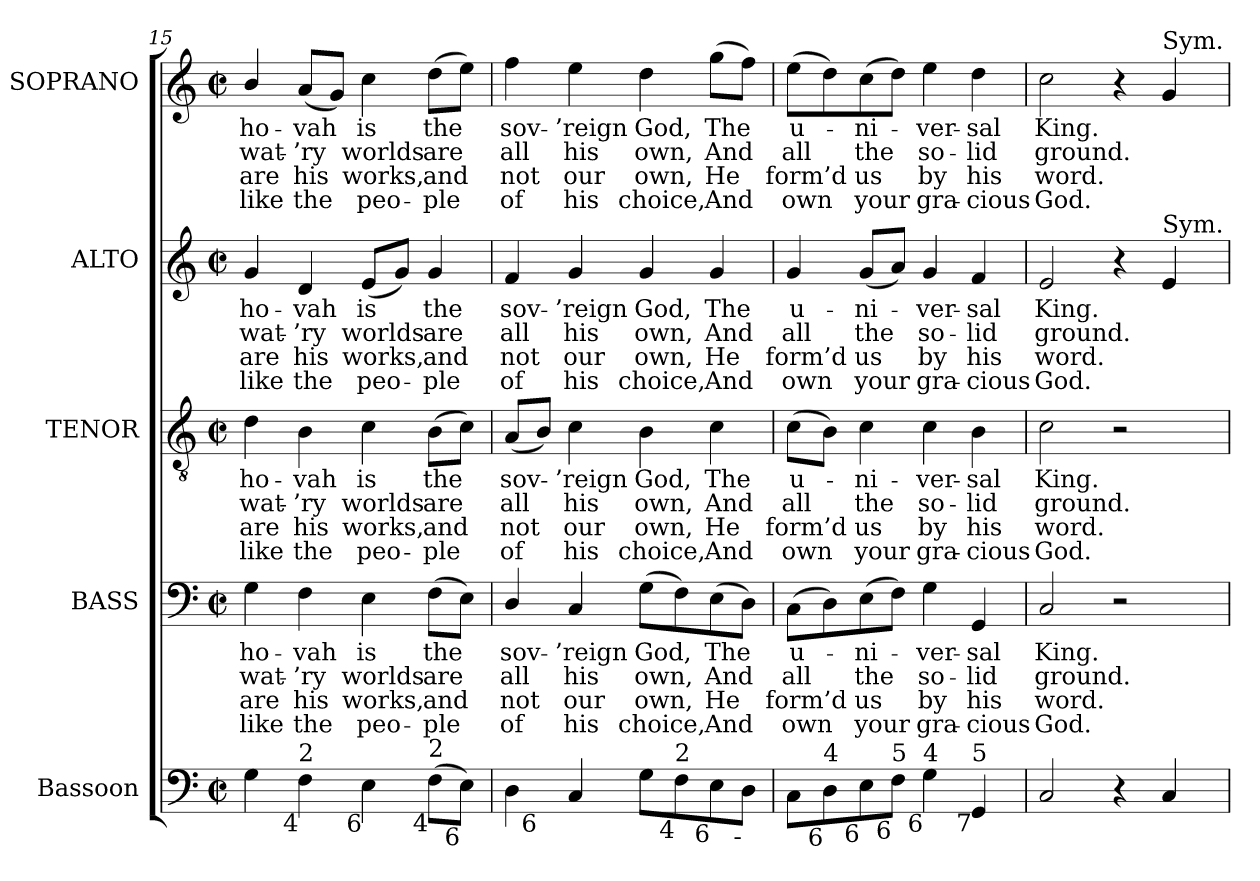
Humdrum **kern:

**kern	**kern	**text	**text	**text	**text	**kern	**text	**text	**text	**text	**kern	**text	**text	**text	**text	**kern	**text	**text	**text	**text
*part5	*part4	*part4	*part4	*part4	*part4	*part3	*part3	*part3	*part3	*part3	*part2	*part2	*part2	*part2	*part2	*part1	*part1	*part1	*part1	*part1
*staff5	*staff4	*staff4	*staff4	*staff4	*staff4	*staff3	*staff3	*staff3	*staff3	*staff3	*staff2	*staff2	*staff2	*staff2	*staff2	*staff1	*staff1	*staff1	*staff1	*staff1
*I"Bassoon	*I"BASS	*	*	*	*	*I"TENOR	*	*	*	*	*I"ALTO	*	*	*	*	*I"SOPRANO	*	*	*	*
*I'Bsn.	*I'B.	*	*	*	*	*I'T.	*	*	*	*	*I'A.	*	*	*	*	*I'S.	*	*	*	*
*clefF4	*clefF4	*	*	*	*	*clefGv2	*	*	*	*	*clefG2	*	*	*	*	*clefG2	*	*	*	*
*	*	*	*	*	*	*ITrd7c12	*	*	*	*	*	*	*	*	*	*	*	*	*	*
*k[]	*k[]	*	*	*	*	*k[]	*	*	*	*	*k[]	*	*	*	*	*k[]	*	*	*	*
*C:	*C:	*	*	*	*	*C:	*	*	*	*	*C:	*	*	*	*	*C:	*	*	*	*
*M2/2	*M2/2	*	*	*	*	*M2/2	*	*	*	*	*M2/2	*	*	*	*	*M2/2	*	*	*	*
*met(c|)	*met(c|)	*	*	*	*	*met(c|)	*	*	*	*	*met(c|)	*	*	*	*	*met(c|)	*	*	*	*
=15	=15	=15	=15	=15	=15	=15	=15	=15	=15	=15	=15	=15	=15	=15	=15	=15	=15	=15	=15	=15
!	!	!LO:LY:b:color=#000000	!LO:LY:b:color=#000000	!LO:LY:b:color=#000000	!LO:LY:b:color=#000000	!	!	!	!	!	!	!	!	!	!	!	!	!	!	!
!	!	!	!	!	!	!	!LO:LY:b:color=#000000	!LO:LY:b:color=#000000	!LO:LY:b:color=#000000	!LO:LY:b:color=#000000	!	!	!	!	!	!	!	!	!	!
!	!	!	!	!	!	!	!	!	!	!	!	!LO:LY:b:color=#000000	!LO:LY:b:color=#000000	!LO:LY:b:color=#000000	!LO:LY:b:color=#000000	!	!	!	!	!
!	!	!	!	!	!	!	!	!	!	!	!	!	!	!	!	!	!LO:LY:b:color=#000000	!LO:LY:b:color=#000000	!LO:LY:b:color=#000000	!LO:LY:b:color=#000000
4Gi\	4Gi\	-ho-	wat-	are	like	4Di\	-ho-	wat-	are	like	4gi/	-ho-	wat-	are	like	4bi/	-ho-	wat-	are	like
!	!	!LO:LY:b:color=#000000	!LO:LY:b:color=#000000	!LO:LY:b:color=#000000	!LO:LY:b:color=#000000	!	!	!	!	!	!	!	!	!	!	!	!	!	!	!
!	!	!	!	!	!	!	!LO:LY:b:color=#000000	!LO:LY:b:color=#000000	!LO:LY:b:color=#000000	!LO:LY:b:color=#000000	!	!	!	!	!	!	!	!	!	!
!	!	!	!	!	!	!	!	!	!	!	!	!LO:LY:b:color=#000000	!LO:LY:b:color=#000000	!LO:LY:b:color=#000000	!LO:LY:b:color=#000000	!	!	!	!	!
!LO:TX:b:rj:t=4	!	!	!	!	!	!	!	!	!	!	!	!	!	!	!	!	!	!	!	!
!LO:TX:t=2	!	!	!	!	!	!	!	!	!	!	!	!	!	!	!	!	!	!	!	!
!	!	!	!	!	!	!	!	!	!	!	!	!	!	!	!	!	!LO:LY:b:color=#000000	!LO:LY:b:color=#000000	!LO:LY:b:color=#000000	!LO:LY:b:color=#000000
4Fi\	4Fi\	-vah	-’ry	his	the	4BBi\	-vah	-’ry	his	the	4di/	-vah	-’ry	his	the	(8ai/L	-vah	-’ry	his	the
.	.	.	.	.	.	.	.	.	.	.	.	.	.	.	.	8gi/J)	.	.	.	.
!	!	!LO:LY:b:color=#000000	!LO:LY:b:color=#000000	!LO:LY:b:color=#000000	!LO:LY:b:color=#000000	!	!	!	!	!	!	!	!	!	!	!	!	!	!	!
!	!	!	!	!	!	!	!LO:LY:b:color=#000000	!LO:LY:b:color=#000000	!LO:LY:b:color=#000000	!LO:LY:b:color=#000000	!	!	!	!	!	!	!	!	!	!
!	!	!	!	!	!	!	!	!	!	!	!	!LO:LY:b:color=#000000	!LO:LY:b:color=#000000	!LO:LY:b:color=#000000	!LO:LY:b:color=#000000	!	!	!	!	!
!LO:TX:b:rj:t=6	!	!	!	!	!	!	!	!	!	!	!	!	!	!	!	!	!	!	!	!
!	!	!	!	!	!	!	!	!	!	!	!	!	!	!	!	!	!LO:LY:b:color=#000000	!LO:LY:b:color=#000000	!LO:LY:b:color=#000000	!LO:LY:b:color=#000000
4Ei\	4Ei\	is	worlds	works,	peo-	4Ci\	is	worlds	works,	peo-	(8ei/L	is	worlds	works,	peo-	4cci\	is	worlds	works,	peo-
.	.	.	.	.	.	.	.	.	.	.	8gi/J)	.	.	.	.	.	.	.	.	.
!	!	!LO:LY:b:color=#000000	!LO:LY:b:color=#000000	!LO:LY:b:color=#000000	!LO:LY:b:color=#000000	!	!	!	!	!	!	!	!	!	!	!	!	!	!	!
!	!	!	!	!	!	!	!LO:LY:b:color=#000000	!LO:LY:b:color=#000000	!LO:LY:b:color=#000000	!LO:LY:b:color=#000000	!	!	!	!	!	!	!	!	!	!
!	!	!	!	!	!	!	!	!	!	!	!	!LO:LY:b:color=#000000	!LO:LY:b:color=#000000	!LO:LY:b:color=#000000	!LO:LY:b:color=#000000	!	!	!	!	!
!LO:TX:b:rj:t=4	!	!	!	!	!	!	!	!	!	!	!	!	!	!	!	!	!	!	!	!
!LO:TX:t=2	!	!	!	!	!	!	!	!	!	!	!	!	!	!	!	!	!	!	!	!
!	!	!	!	!	!	!	!	!	!	!	!	!	!	!	!	!	!LO:LY:b:color=#000000	!LO:LY:b:color=#000000	!LO:LY:b:color=#000000	!LO:LY:b:color=#000000
(8Fi\L	(8Fi\L	the	are	-and	ple	(8BBi\L	the	are	-and	ple	4gi/	the	are	-and	ple	(8ddi\L	the	are	-and	ple
!LO:TX:b:rj:t=6	!	!	!	!	!	!	!	!	!	!	!	!	!	!	!	!	!	!	!	!
8Ei\J)	8Ei\J)	.	.	.	.	8Ci\J)	.	.	.	.	.	.	.	.	.	8eei\J)	.	.	.	.
=16	=16	=16	=16	=16	=16	=16	=16	=16	=16	=16	=16	=16	=16	=16	=16	=16	=16	=16	=16	=16
!	!	!LO:LY:b:color=#000000	!LO:LY:b:color=#000000	!LO:LY:b:color=#000000	!LO:LY:b:color=#000000	!	!	!	!	!	!	!	!	!	!	!	!	!	!	!
!	!	!	!	!	!	!	!LO:LY:b:color=#000000	!LO:LY:b:color=#000000	!LO:LY:b:color=#000000	!LO:LY:b:color=#000000	!	!	!	!	!	!	!	!	!	!
!	!	!	!	!	!	!	!	!	!	!	!	!LO:LY:b:color=#000000	!LO:LY:b:color=#000000	!LO:LY:b:color=#000000	!LO:LY:b:color=#000000	!	!	!	!	!
!LO:TX:b:rj:t=5	!	!	!	!	!	!	!	!	!	!	!	!	!	!	!	!	!	!	!	!
!	!	!	!	!	!	!	!	!	!	!	!	!	!	!	!	!	!LO:LY:b:color=#000000	!LO:LY:b:color=#000000	!LO:LY:b:color=#000000	!LO:LY:b:color=#000000
*^	*	*	*	*	*	*	*	*	*	*	*	*	*	*	*	*	*	*	*	*
4Di\	8ryy	4Di/	sov-	all	not	of	(8AAi/L	sov-	all	not	of	4fi/	sov-	all	not	of	4ffi\	sov-	all	not	of
!	!LO:TX:b:rj:t=6	!	!	!	!	!	!	!	!	!	!	!	!	!	!	!	!	!	!	!	!
.	2..ryy	.	.	.	.	.	8BBi/J)	.	.	.	.	.	.	.	.	.	.	.	.	.	.
!	!	!	!LO:LY:b:color=#000000	!LO:LY:b:color=#000000	!LO:LY:b:color=#000000	!LO:LY:b:color=#000000	!	!	!	!	!	!	!	!	!	!	!	!	!	!	!
!	!	!	!	!	!	!	!	!LO:LY:b:color=#000000	!LO:LY:b:color=#000000	!LO:LY:b:color=#000000	!LO:LY:b:color=#000000	!	!	!	!	!	!	!	!	!	!
!	!	!	!	!	!	!	!	!	!	!	!	!	!LO:LY:b:color=#000000	!LO:LY:b:color=#000000	!LO:LY:b:color=#000000	!LO:LY:b:color=#000000	!	!	!	!	!
!	!	!	!	!	!	!	!	!	!	!	!	!	!	!	!	!	!	!LO:LY:b:color=#000000	!LO:LY:b:color=#000000	!LO:LY:b:color=#000000	!LO:LY:b:color=#000000
4Ci/	.	4Ci/	-’reign	his	our	his	4Ci\	-’reign	his	our	his	4gi/	-’reign	his	our	his	4eei\	-’reign	his	our	his
!	!	!	!LO:LY:b:color=#000000	!LO:LY:b:color=#000000	!LO:LY:b:color=#000000	!LO:LY:b:color=#000000	!	!	!	!	!	!	!	!	!	!	!	!	!	!	!
!	!	!	!	!	!	!	!	!LO:LY:b:color=#000000	!LO:LY:b:color=#000000	!LO:LY:b:color=#000000	!LO:LY:b:color=#000000	!	!	!	!	!	!	!	!	!	!
!	!	!	!	!	!	!	!	!	!	!	!	!	!LO:LY:b:color=#000000	!LO:LY:b:color=#000000	!LO:LY:b:color=#000000	!LO:LY:b:color=#000000	!	!	!	!	!
!	!	!	!	!	!	!	!	!	!	!	!	!	!	!	!	!	!	!LO:LY:b:color=#000000	!LO:LY:b:color=#000000	!LO:LY:b:color=#000000	!LO:LY:b:color=#000000
8Gi\L	.	(8Gi\L	God,	own,	own,	choice,	4BBi\	God,	own,	own,	choice,	4gi/	God,	own,	own,	choice,	4ddi\	God,	own,	own,	choice,
!LO:TX:b:rj:t=4	!	!	!	!	!	!	!	!	!	!	!	!	!	!	!	!	!	!	!	!	!
!LO:TX:t=2	!	!	!	!	!	!	!	!	!	!	!	!	!	!	!	!	!	!	!	!	!
8Fi\	.	8Fi\)	.	.	.	.	.	.	.	.	.	.	.	.	.	.	.	.	.	.	.
!	!	!	!LO:LY:b:color=#000000	!LO:LY:b:color=#000000	!LO:LY:b:color=#000000	!LO:LY:b:color=#000000	!	!	!	!	!	!	!	!	!	!	!	!	!	!	!
!	!	!	!	!	!	!	!	!LO:LY:b:color=#000000	!LO:LY:b:color=#000000	!LO:LY:b:color=#000000	!LO:LY:b:color=#000000	!	!	!	!	!	!	!	!	!	!
!	!	!	!	!	!	!	!	!	!	!	!	!	!LO:LY:b:color=#000000	!LO:LY:b:color=#000000	!LO:LY:b:color=#000000	!LO:LY:b:color=#000000	!	!	!	!	!
!LO:TX:b:rj:t=6	!	!	!	!	!	!	!	!	!	!	!	!	!	!	!	!	!	!	!	!	!
!	!	!	!	!	!	!	!	!	!	!	!	!	!	!	!	!	!	!LO:LY:b:color=#000000	!LO:LY:b:color=#000000	!LO:LY:b:color=#000000	!LO:LY:b:color=#000000
8Ei\	.	(8Ei\	The	And	He	And	4Ci\	The	And	He	And	4gi/	The	And	He	And	(8ggi\L	The	And	He	And
!LO:TX:b:rj:t=-	!	!	!	!	!	!	!	!	!	!	!	!	!	!	!	!	!	!	!	!	!
8Di\J	.	8Di\J)	.	.	.	.	.	.	.	.	.	.	.	.	.	.	8ffi\J)	.	.	.	.
*v	*v	*	*	*	*	*	*	*	*	*	*	*	*	*	*	*	*	*	*	*	*
!!LO:LB:g=z
=17	=17	=17	=17	=17	=17	=17	=17	=17	=17	=17	=17	=17	=17	=17	=17	=17	=17	=17	=17	=17
*^	*	*	*	*	*	*	*	*	*	*	*	*	*	*	*	*	*	*	*	*
!	!	!	!LO:LY:b:color=#000000	!LO:LY:b:color=#000000	!LO:LY:b:color=#000000	!LO:LY:b:color=#000000	!	!	!	!	!	!	!	!	!	!	!	!	!	!	!
*v	*v	*	*	*	*	*	*	*	*	*	*	*	*	*	*	*	*	*	*	*	*
*^	*	*	*	*	*	*	*	*	*	*	*	*	*	*	*	*	*	*	*	*
!	!	!	!	!	!	!	!	!LO:LY:b:color=#000000	!LO:LY:b:color=#000000	!LO:LY:b:color=#000000	!LO:LY:b:color=#000000	!	!	!	!	!	!	!	!	!	!
*v	*v	*	*	*	*	*	*	*	*	*	*	*	*	*	*	*	*	*	*	*	*
*^	*	*	*	*	*	*	*	*	*	*	*	*	*	*	*	*	*	*	*	*
!	!	!	!	!	!	!	!	!	!	!	!	!	!LO:LY:b:color=#000000	!LO:LY:b:color=#000000	!LO:LY:b:color=#000000	!LO:LY:b:color=#000000	!	!	!	!	!
*v	*v	*	*	*	*	*	*	*	*	*	*	*	*	*	*	*	*	*	*	*	*
*^	*	*	*	*	*	*	*	*	*	*	*	*	*	*	*	*	*	*	*	*
!	!	!	!	!	!	!	!	!	!	!	!	!	!	!	!	!	!	!LO:LY:b:color=#000000	!LO:LY:b:color=#000000	!LO:LY:b:color=#000000	!LO:LY:b:color=#000000
*v	*v	*	*	*	*	*	*	*	*	*	*	*	*	*	*	*	*	*	*	*	*
8Ci\L	(8Ci\L	u-	all	form’d	own	(8Ci\L	u-	all	form’d	own	4gi/	u-	all	form’d	own	(8eei\L	u-	all	form’d	own
!LO:TX:b:rj:t=6	!	!	!	!	!	!	!	!	!	!	!	!	!	!	!	!	!	!	!	!
!LO:TX:t=4	!	!	!	!	!	!	!	!	!	!	!	!	!	!	!	!	!	!	!	!
8Di\	8Di\)	.	.	.	.	8BBi\J)	.	.	.	.	.	.	.	.	.	8ddi\)	.	.	.	.
!	!	!LO:LY:b:color=#000000	!LO:LY:b:color=#000000	!LO:LY:b:color=#000000	!LO:LY:b:color=#000000	!	!	!	!	!	!	!	!	!	!	!	!	!	!	!
!	!	!	!	!	!	!	!LO:LY:b:color=#000000	!LO:LY:b:color=#000000	!LO:LY:b:color=#000000	!LO:LY:b:color=#000000	!	!	!	!	!	!	!	!	!	!
!	!	!	!	!	!	!	!	!	!	!	!	!LO:LY:b:color=#000000	!LO:LY:b:color=#000000	!LO:LY:b:color=#000000	!LO:LY:b:color=#000000	!	!	!	!	!
!LO:TX:b:rj:t=6	!	!	!	!	!	!	!	!	!	!	!	!	!	!	!	!	!	!	!	!
!	!	!	!	!	!	!	!	!	!	!	!	!	!	!	!	!	!LO:LY:b:color=#000000	!LO:LY:b:color=#000000	!LO:LY:b:color=#000000	!LO:LY:b:color=#000000
8Ei\	(8Ei\	-ni-	the	us	your	4Ci\	-ni-	the	us	your	(8gi/L	-ni-	the	us	your	(8cci\	-ni-	the	us	your
!LO:TX:b:rj:t=6	!	!	!	!	!	!	!	!	!	!	!	!	!	!	!	!	!	!	!	!
!LO:TX:t=5	!	!	!	!	!	!	!	!	!	!	!	!	!	!	!	!	!	!	!	!
8Fi\J	8Fi\J)	.	.	.	.	.	.	.	.	.	8ai/J)	.	.	.	.	8ddi\J)	.	.	.	.
!	!	!LO:LY:b:color=#000000	!LO:LY:b:color=#000000	!LO:LY:b:color=#000000	!LO:LY:b:color=#000000	!	!	!	!	!	!	!	!	!	!	!	!	!	!	!
!	!	!	!	!	!	!	!LO:LY:b:color=#000000	!LO:LY:b:color=#000000	!LO:LY:b:color=#000000	!LO:LY:b:color=#000000	!	!	!	!	!	!	!	!	!	!
!	!	!	!	!	!	!	!	!	!	!	!	!LO:LY:b:color=#000000	!LO:LY:b:color=#000000	!LO:LY:b:color=#000000	!LO:LY:b:color=#000000	!	!	!	!	!
!LO:TX:b:rj:t=6	!	!	!	!	!	!	!	!	!	!	!	!	!	!	!	!	!	!	!	!
!LO:TX:t=4	!	!	!	!	!	!	!	!	!	!	!	!	!	!	!	!	!	!	!	!
!	!	!	!	!	!	!	!	!	!	!	!	!	!	!	!	!	!LO:LY:b:color=#000000	!LO:LY:b:color=#000000	!LO:LY:b:color=#000000	!LO:LY:b:color=#000000
4Gi\	4Gi\	-ver-	so-	by	gra-	4Ci\	-ver-	so-	by	gra-	4gi/	-ver-	so-	by	gra-	4eei\	-ver-	so-	by	gra-
!	!	!LO:LY:b:color=#000000	!LO:LY:b:color=#000000	!LO:LY:b:color=#000000	!LO:LY:b:color=#000000	!	!	!	!	!	!	!	!	!	!	!	!	!	!	!
!	!	!	!	!	!	!	!LO:LY:b:color=#000000	!LO:LY:b:color=#000000	!LO:LY:b:color=#000000	!LO:LY:b:color=#000000	!	!	!	!	!	!	!	!	!	!
!	!	!	!	!	!	!	!	!	!	!	!	!LO:LY:b:color=#000000	!LO:LY:b:color=#000000	!LO:LY:b:color=#000000	!LO:LY:b:color=#000000	!	!	!	!	!
!LO:TX:b:rj:t=7	!	!	!	!	!	!	!	!	!	!	!	!	!	!	!	!	!	!	!	!
!LO:TX:t=5	!	!	!	!	!	!	!	!	!	!	!	!	!	!	!	!	!	!	!	!
!	!	!	!	!	!	!	!	!	!	!	!	!	!	!	!	!	!LO:LY:b:color=#000000	!LO:LY:b:color=#000000	!LO:LY:b:color=#000000	!LO:LY:b:color=#000000
4GGi/	4GGi/	-sal	-lid	-his	cious	4BBi\	-sal	-lid	-his	cious	4fi/	-sal	-lid	-his	cious	4ddi\	-sal	-lid	-his	cious
=18	=18	=18	=18	=18	=18	=18	=18	=18	=18	=18	=18	=18	=18	=18	=18	=18	=18	=18	=18	=18
!	!	!LO:LY:b:color=#000000	!LO:LY:b:color=#000000	!LO:LY:b:color=#000000	!LO:LY:b:color=#000000	!	!	!	!	!	!	!	!	!	!	!	!	!	!	!
!	!	!	!	!	!	!	!LO:LY:b:color=#000000	!LO:LY:b:color=#000000	!LO:LY:b:color=#000000	!LO:LY:b:color=#000000	!	!	!	!	!	!	!	!	!	!
!	!	!	!	!	!	!	!	!	!	!	!	!LO:LY:b:color=#000000	!LO:LY:b:color=#000000	!LO:LY:b:color=#000000	!LO:LY:b:color=#000000	!	!	!	!	!
!	!	!	!	!	!	!	!	!	!	!	!	!	!	!	!	!	!LO:LY:b:color=#000000	!LO:LY:b:color=#000000	!LO:LY:b:color=#000000	!LO:LY:b:color=#000000
2Ci/	2Ci/	King.	ground.	word.	God.	2Ci\	King.	ground.	word.	God.	2ei/	King.	ground.	word.	God.	2cci\	King.	ground.	word.	God.
4r	2r	.	.	.	.	2r	.	.	.	.	4r	.	.	.	.	4r	.	.	.	.
!	!	!	!	!	!	!	!	!	!	!	!	!	!	!	!	!LO:TX:a:t=Sym.	!	!	!	!
!	!	!	!	!	!	!	!	!	!	!	!LO:TX:a:t=Sym.	!	!	!	!	!	!	!	!	!
4Ci/	.	.	.	.	.	.	.	.	.	.	4ei/	.	.	.	.	4gi/	.	.	.	.
=	=	=	=	=	=	=	=	=	=	=	=	=	=	=	=	=	=	=	=	=
*-	*-	*-	*-	*-	*-	*-	*-	*-	*-	*-	*-	*-	*-	*-	*-	*-	*-	*-	*-	*-
